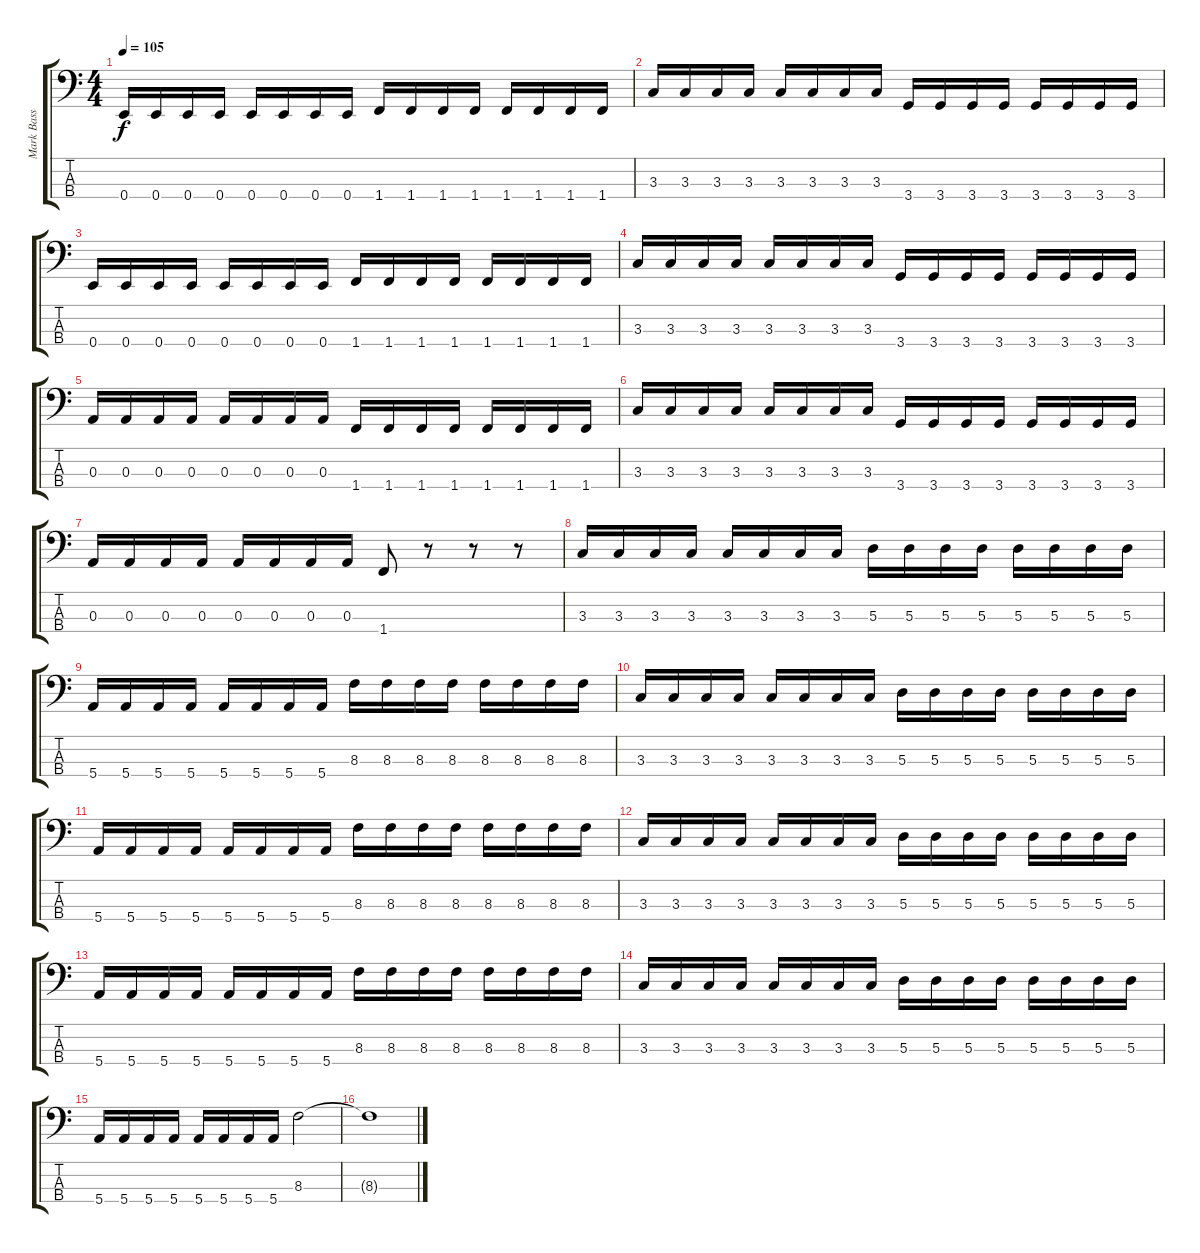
\track ("Mark Bass" "Mark Bass") {instrument electricbasspick}
\staff {score tabs}
\tuning (G2 D2 A1 E1) {hide}
\ts (4 4)
\tempo 105
\clef f4
\ks c
0.4.16{dy f} 0.4.16 0.4.16 0.4.16 0.4.16 0.4.16 0.4.16 0.4.16 1.4.16 1.4.16 1.4.16 1.4.16 1.4.16 1.4.16 1.4.16 1.4.16 |
3.3.16 3.3.16 3.3.16 3.3.16 3.3.16 3.3.16 3.3.16 3.3.16 3.4.16 3.4.16 3.4.16 3.4.16 3.4.16 3.4.16 3.4.16 3.4.16 |
0.4.16 0.4.16 0.4.16 0.4.16 0.4.16 0.4.16 0.4.16 0.4.16 1.4.16 1.4.16 1.4.16 1.4.16 1.4.16 1.4.16 1.4.16 1.4.16 |
3.3.16 3.3.16 3.3.16 3.3.16 3.3.16 3.3.16 3.3.16 3.3.16 3.4.16 3.4.16 3.4.16 3.4.16 3.4.16 3.4.16 3.4.16 3.4.16 |
0.3.16 0.3.16 0.3.16 0.3.16 0.3.16 0.3.16 0.3.16 0.3.16 1.4.16 1.4.16 1.4.16 1.4.16 1.4.16 1.4.16 1.4.16 1.4.16 |
3.3.16 3.3.16 3.3.16 3.3.16 3.3.16 3.3.16 3.3.16 3.3.16 3.4.16 3.4.16 3.4.16 3.4.16 3.4.16 3.4.16 3.4.16 3.4.16 |
0.3.16 0.3.16 0.3.16 0.3.16 0.3.16 0.3.16 0.3.16 0.3.16 1.4.8 r.8 r.8 r.8 |
3.3.16 3.3.16 3.3.16 3.3.16 3.3.16 3.3.16 3.3.16 3.3.16 5.3.16 5.3.16 5.3.16 5.3.16 5.3.16 5.3.16 5.3.16 5.3.16 |
5.4.16 5.4.16 5.4.16 5.4.16 5.4.16 5.4.16 5.4.16 5.4.16 8.3.16 8.3.16 8.3.16 8.3.16 8.3.16 8.3.16 8.3.16 8.3.16 |
3.3.16 3.3.16 3.3.16 3.3.16 3.3.16 3.3.16 3.3.16 3.3.16 5.3.16 5.3.16 5.3.16 5.3.16 5.3.16 5.3.16 5.3.16 5.3.16 |
5.4.16 5.4.16 5.4.16 5.4.16 5.4.16 5.4.16 5.4.16 5.4.16 8.3.16 8.3.16 8.3.16 8.3.16 8.3.16 8.3.16 8.3.16 8.3.16 |
3.3.16 3.3.16 3.3.16 3.3.16 3.3.16 3.3.16 3.3.16 3.3.16 5.3.16 5.3.16 5.3.16 5.3.16 5.3.16 5.3.16 5.3.16 5.3.16 |
5.4.16 5.4.16 5.4.16 5.4.16 5.4.16 5.4.16 5.4.16 5.4.16 8.3.16 8.3.16 8.3.16 8.3.16 8.3.16 8.3.16 8.3.16 8.3.16 |
3.3.16 3.3.16 3.3.16 3.3.16 3.3.16 3.3.16 3.3.16 3.3.16 5.3.16 5.3.16 5.3.16 5.3.16 5.3.16 5.3.16 5.3.16 5.3.16 |
5.4.16 5.4.16 5.4.16 5.4.16 5.4.16 5.4.16 5.4.16 5.4.16 8.3.2{volume 0} |
8.3{t}.1
